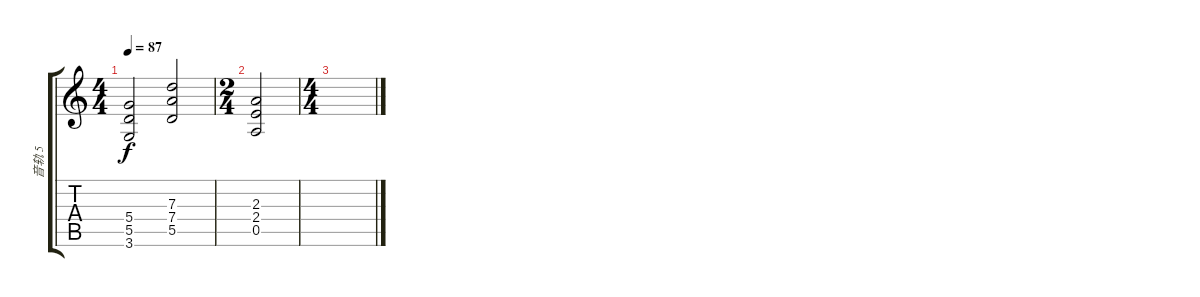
\track ("音轨 5" "音轨 5") {instrument distortionguitar}
\staff {score tabs}
\tuning (E4 B3 G3 D3 A2 E2) {hide}
\ts (4 4)
\tempo 87
\clef g2
\ks c
(5.4 5.5 3.6).2{dy f} (7.3 7.4 5.5).2 |
\ts (2 4)
(2.3 2.4 0.5).2 |
\ts (4 4)
